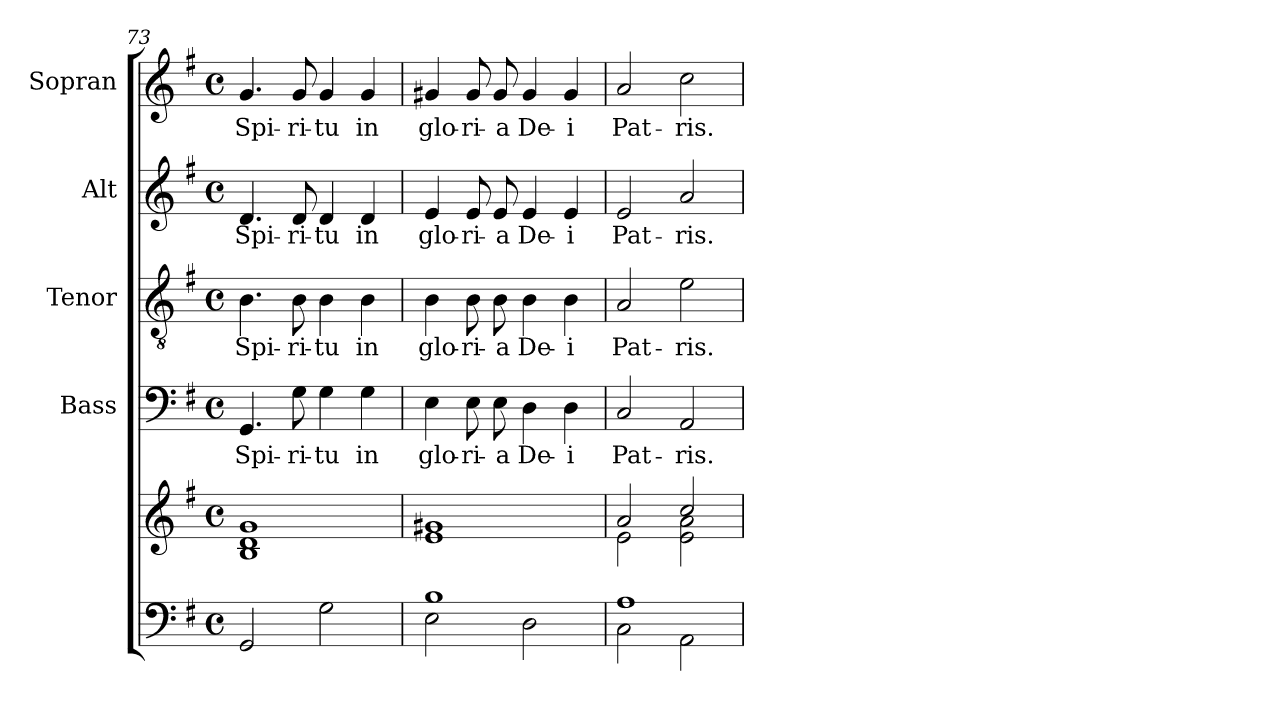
**kern	**kern	**kern	**text	**kern	**text	**kern	**text	**kern	**text
*part5	*part5	*part4	*part4	*part3	*part3	*part2	*part2	*part1	*part1
*staff6	*staff5	*staff4	*staff4	*staff3	*staff3	*staff2	*staff2	*staff1	*staff1
*	*	*I"Bass	*	*I"Tenor	*	*I"Alt	*	*I"Sopran	*
*	*	*I'B.	*	*I'T.	*	*I'A.	*	*I'S.	*
!!LO:PB:g=z
*clefF4	*clefG2	*clefF4	*	*clefGv2	*	*clefG2	*	*clefG2	*
*k[f#]	*k[f#]	*k[f#]	*	*k[f#]	*	*k[f#]	*	*k[f#]	*
*G:	*G:	*G:	*	*G:	*	*G:	*	*G:	*
*M4/4	*M4/4	*M4/4	*	*M4/4	*	*M4/4	*	*M4/4	*
*met(c)	*met(c)	*met(c)	*	*met(c)	*	*met(c)	*	*met(c)	*
=73	=73	=73	=73	=73	=73	=73	=73	=73	=73
*	*^	*	*	*	*	*	*	*	*
!	!	!	!	!LO:LY:b	!	!LO:LY:b	!	!LO:LY:b	!	!LO:LY:b
2GG/	1g	1B 1d	4.GG/	Spi-	4.B\	Spi-	4.d/	Spi-	4.g/	Spi-
!	!	!	!	!LO:LY:b	!	!LO:LY:b	!	!LO:LY:b	!	!LO:LY:b
.	.	.	8G\	-ri-	8B\	-ri-	8d/	-ri-	8g/	-ri-
!	!	!	!	!LO:LY:b	!	!LO:LY:b	!	!LO:LY:b	!	!LO:LY:b
2G\	.	.	4G\	-tu	4B\	-tu	4d/	-tu	4g/	-tu
!	!	!	!	!LO:LY:b	!	!LO:LY:b	!	!LO:LY:b	!	!LO:LY:b
.	.	.	4G\	in	4B\	in	4d/	in	4g/	in
=74	=74	=74	=74	=74	=74	=74	=74	=74	=74	=74
*^	*	*	*	*	*	*	*	*	*	*
!	!	!	!	!	!LO:LY:b	!	!LO:LY:b	!	!LO:LY:b	!	!LO:LY:b
1B	2E\	1g#X	1e	4E\	glo-	4B\	glo-	4e/	glo-	4g#X/	glo-
!	!	!	!	!	!LO:LY:b	!	!LO:LY:b	!	!LO:LY:b	!	!LO:LY:b
.	.	.	.	8E\	-ri-	8B\	-ri-	8e/	-ri-	8g#/	-ri-
!	!	!	!	!	!LO:LY:b	!	!LO:LY:b	!	!LO:LY:b	!	!LO:LY:b
.	.	.	.	8E\	-a	8B\	-a	8e/	-a	8g#/	-a
!	!	!	!	!	!LO:LY:b	!	!LO:LY:b	!	!LO:LY:b	!	!LO:LY:b
.	2D\	.	.	4D\	De-	4B\	De-	4e/	De-	4g#/	De-
!	!	!	!	!	!LO:LY:b	!	!LO:LY:b	!	!LO:LY:b	!	!LO:LY:b
.	.	.	.	4D\	-i	4B\	-i	4e/	-i	4g#/	-i
=75	=75	=75	=75	=75	=75	=75	=75	=75	=75	=75	=75
!	!	!	!	!	!LO:LY:b	!	!LO:LY:b	!	!LO:LY:b	!	!LO:LY:b
1A	2C\	2a/	2e\	2C/	Pat-	2A/	Pat-	2e/	Pat-	2a/	Pat-
!	!	!	!	!	!LO:LY:b	!	!LO:LY:b	!	!LO:LY:b	!	!LO:LY:b
.	2AA\	2cc/	2e\ 2a\	2AA/	-ris.	2e\	-ris.	2a/	-ris.	2cc\	-ris.
*v	*v	*	*	*	*	*	*	*	*	*	*
*	*v	*v	*	*	*	*	*	*	*	*
=	=	=	=	=	=	=	=	=	=
*-	*-	*-	*-	*-	*-	*-	*-	*-	*-
